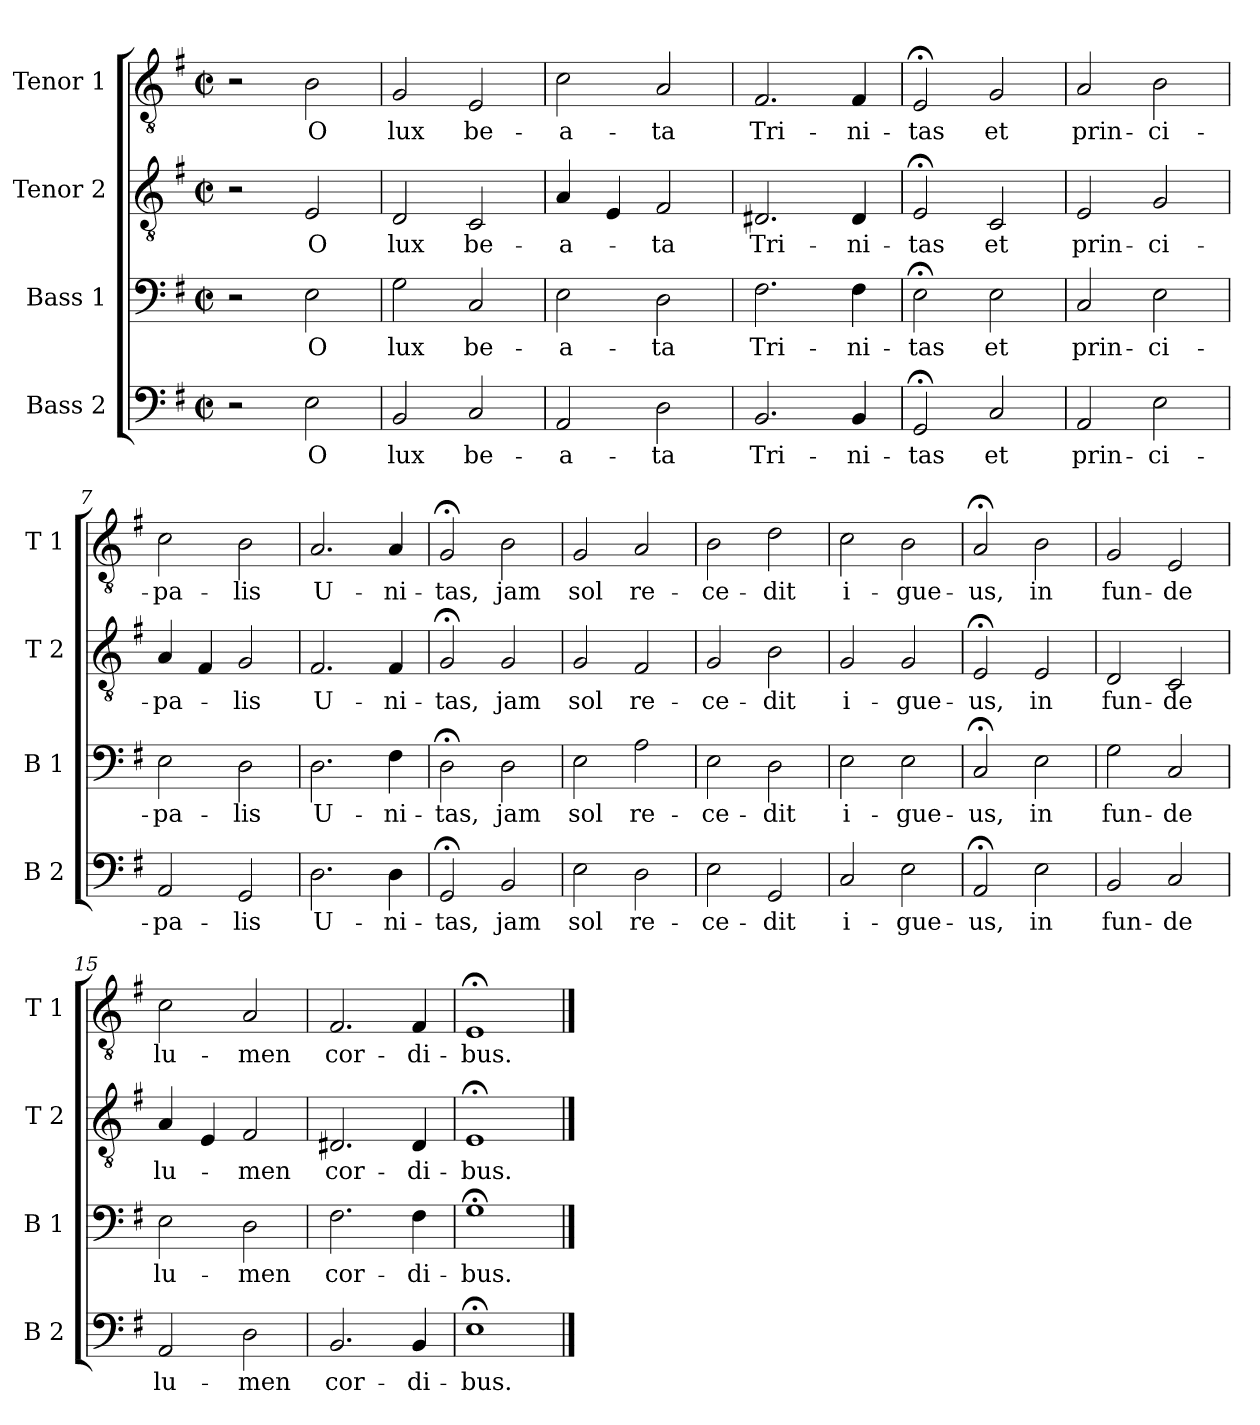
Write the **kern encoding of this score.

**kern	**text	**kern	**text	**kern	**text	**kern	**text
*part4	*part4	*part3	*part3	*part2	*part2	*part1	*part1
*staff4	*staff4	*staff3	*staff3	*staff2	*staff2	*staff1	*staff1
*I"Bass 2	*	*I"Bass 1	*	*I"Tenor 2	*	*I"Tenor 1	*
*I'B 2	*	*I'B 1	*	*I'T 2	*	*I'T 1	*
*clefF4	*	*clefF4	*	*clefGv2	*	*clefGv2	*
*k[f#]	*	*k[f#]	*	*k[f#]	*	*k[f#]	*
*G:	*	*G:	*	*G:	*	*G:	*
*M2/2	*	*M2/2	*	*M2/2	*	*M2/2	*
*met(c|)	*	*met(c|)	*	*met(c|)	*	*met(c|)	*
=1	=1	=1	=1	=1	=1	=1	=1
2r	.	2r	.	2r	.	2r	.
!	!LO:LY:b	!	!LO:LY:b	!	!LO:LY:b	!	!LO:LY:b
2E\	O	2E\	O	2E/	O	2B\	O
=2	=2	=2	=2	=2	=2	=2	=2
!	!LO:LY:b	!	!LO:LY:b	!	!LO:LY:b	!	!LO:LY:b
2BB/	lux	2G\	lux	2D/	lux	2G/	lux
!	!LO:LY:b	!	!LO:LY:b	!	!LO:LY:b	!	!LO:LY:b
2C/	be-	2C/	be-	2C/	be-	2E/	be-
=3	=3	=3	=3	=3	=3	=3	=3
!	!LO:LY:b	!	!LO:LY:b	!	!LO:LY:b	!	!LO:LY:b
2AA/	-a-	2E\	-a-	4A/	-a-	2c\	-a-
.	.	.	.	4E/	.	.	.
!	!LO:LY:b	!	!LO:LY:b	!	!LO:LY:b	!	!LO:LY:b
2D\	-ta	2D\	-ta	2F#/	-ta	2A/	-ta
=4	=4	=4	=4	=4	=4	=4	=4
!	!LO:LY:b	!	!LO:LY:b	!	!LO:LY:b	!	!LO:LY:b
2.BB/	Tri-	2.F#\	Tri-	2.D#X/	Tri-	2.F#/	Tri-
!	!LO:LY:b	!	!LO:LY:b	!	!LO:LY:b	!	!LO:LY:b
4BB/	-ni-	4F#\	-ni-	4D#/	-ni-	4F#/	-ni-
=5	=5	=5	=5	=5	=5	=5	=5
!	!LO:LY:b	!	!LO:LY:b	!	!LO:LY:b	!	!LO:LY:b
2GG;</	-tas	2E;<\	-tas	2E;</	-tas	2E;</	-tas
!	!LO:LY:b	!	!LO:LY:b	!	!LO:LY:b	!	!LO:LY:b
2C/	et	2E\	et	2C/	et	2G/	et
!!LO:LB:g=z
=6	=6	=6	=6	=6	=6	=6	=6
!	!LO:LY:b	!	!LO:LY:b	!	!LO:LY:b	!	!LO:LY:b
2AA/	prin-	2C/	prin-	2E/	prin-	2A/	prin-
!	!LO:LY:b	!	!LO:LY:b	!	!LO:LY:b	!	!LO:LY:b
2E\	-ci-	2E\	-ci-	2G/	-ci-	2B\	-ci-
=7	=7	=7	=7	=7	=7	=7	=7
!	!LO:LY:b	!	!LO:LY:b	!	!LO:LY:b	!	!LO:LY:b
2AA/	-pa-	2E\	-pa-	4A/	-pa-	2c\	-pa-
.	.	.	.	4F#/	.	.	.
!	!LO:LY:b	!	!LO:LY:b	!	!LO:LY:b	!	!LO:LY:b
2GG/	-lis	2D\	-lis	2G/	-lis	2B\	-lis
=8	=8	=8	=8	=8	=8	=8	=8
!	!LO:LY:b	!	!LO:LY:b	!	!LO:LY:b	!	!LO:LY:b
2.D\	U-	2.D\	U-	2.F#/	U-	2.A/	U-
!	!LO:LY:b	!	!LO:LY:b	!	!LO:LY:b	!	!LO:LY:b
4D\	-ni-	4F#\	-ni-	4F#/	-ni-	4A/	-ni-
=9	=9	=9	=9	=9	=9	=9	=9
!	!LO:LY:b	!	!LO:LY:b	!	!LO:LY:b	!	!LO:LY:b
2GG;</	-tas,	2D;<\	-tas,	2G;</	-tas,	2G;</	-tas,
!	!LO:LY:b	!	!LO:LY:b	!	!LO:LY:b	!	!LO:LY:b
2BB/	jam	2D\	jam	2G/	jam	2B\	jam
=10	=10	=10	=10	=10	=10	=10	=10
!	!LO:LY:b	!	!LO:LY:b	!	!LO:LY:b	!	!LO:LY:b
2E\	sol	2E\	sol	2G/	sol	2G/	sol
!	!LO:LY:b	!	!LO:LY:b	!	!LO:LY:b	!	!LO:LY:b
2D\	re-	2A\	re-	2F#/	re-	2A/	re-
=11	=11	=11	=11	=11	=11	=11	=11
!	!LO:LY:b	!	!LO:LY:b	!	!LO:LY:b	!	!LO:LY:b
2E\	-ce-	2E\	-ce-	2G/	-ce-	2B\	-ce-
!	!LO:LY:b	!	!LO:LY:b	!	!LO:LY:b	!	!LO:LY:b
2GG/	-dit	2D\	-dit	2B\	-dit	2d\	-dit
!!LO:LB:g=z
=12	=12	=12	=12	=12	=12	=12	=12
!	!LO:LY:b	!	!LO:LY:b	!	!LO:LY:b	!	!LO:LY:b
2C/	i-	2E\	i-	2G/	i-	2c\	i-
!	!LO:LY:b	!	!LO:LY:b	!	!LO:LY:b	!	!LO:LY:b
2E\	-gue-	2E\	-gue-	2G/	-gue-	2B\	-gue-
=13	=13	=13	=13	=13	=13	=13	=13
!	!LO:LY:b	!	!LO:LY:b	!	!LO:LY:b	!	!LO:LY:b
2AA;</	-us,	2C;</	-us,	2E;</	-us,	2A;</	-us,
!	!LO:LY:b	!	!LO:LY:b	!	!LO:LY:b	!	!LO:LY:b
2E\	in	2E\	in	2E/	in	2B\	in
=14	=14	=14	=14	=14	=14	=14	=14
!	!LO:LY:b	!	!LO:LY:b	!	!LO:LY:b	!	!LO:LY:b
2BB/	fun-	2G\	fun-	2D/	fun-	2G/	fun-
!	!LO:LY:b	!	!LO:LY:b	!	!LO:LY:b	!	!LO:LY:b
2C/	-de	2C/	-de	2C/	-de	2E/	-de
=15	=15	=15	=15	=15	=15	=15	=15
!	!LO:LY:b	!	!LO:LY:b	!	!LO:LY:b	!	!LO:LY:b
2AA/	lu-	2E\	lu-	4A/	lu-	2c\	lu-
.	.	.	.	4E/	.	.	.
!	!LO:LY:b	!	!LO:LY:b	!	!LO:LY:b	!	!LO:LY:b
2D\	-men	2D\	-men	2F#/	-men	2A/	-men
=16	=16	=16	=16	=16	=16	=16	=16
!	!LO:LY:b	!	!LO:LY:b	!	!LO:LY:b	!	!LO:LY:b
2.BB/	cor-	2.F#\	cor-	2.D#X/	cor-	2.F#/	cor-
!	!LO:LY:b	!	!LO:LY:b	!	!LO:LY:b	!	!LO:LY:b
4BB/	-di-	4F#\	-di-	4D#/	-di-	4F#/	-di-
=17	=17	=17	=17	=17	=17	=17	=17
!	!LO:LY:b	!	!LO:LY:b	!	!LO:LY:b	!	!LO:LY:b
1E;<	-bus.	1G;<	-bus.	1E;<	-bus.	1E;<	-bus.
==	==	==	==	==	==	==	==
*-	*-	*-	*-	*-	*-	*-	*-
